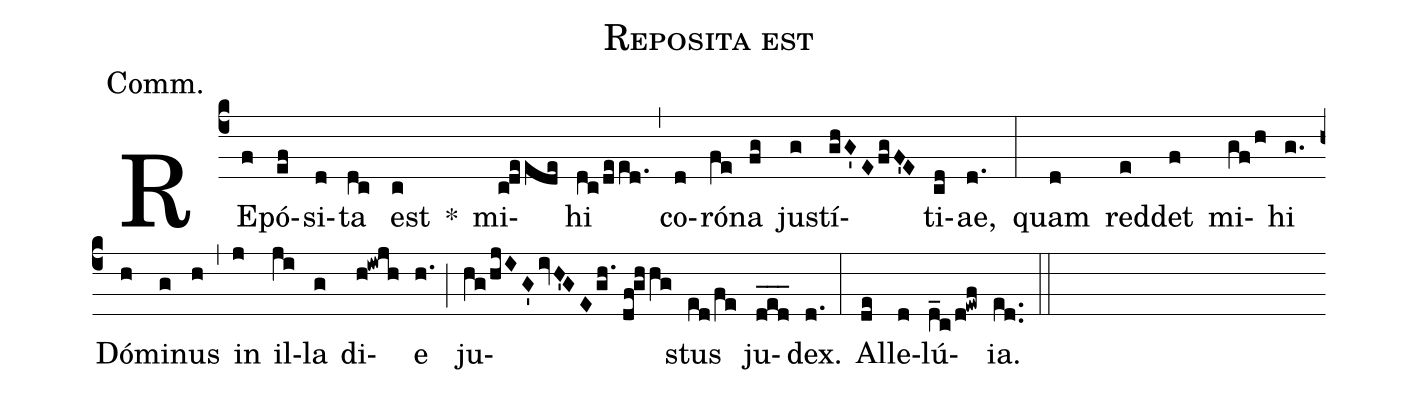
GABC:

name:Reposita est;
annotation:Comm.;
mode:1;
office-part:Communion;
%%
(c4) RE(f)pó(ef)si(d)ta(dc) est(c) *() mi(c!deede)hi(dc/deed.) (,) co(d)ró(fe)na(fg) ju(g)stí(ghG'E/fgF'E)ti(cd)ae,(d.) (:) quam(d) red(e)det(f) mi(gf/h)hi(g.) Dó(h)mi(g)nus(h) (,) in(j) il(ji)la(g) di(h!iwjh)e(h.) (;) ju(hg/hjIG'/ivH'GE/gh.//df!ghhg)stus(ed/fe) ju(ded___)dex.(d.) (:) Al(de)le(d)lú(d_c/d!ewf)ia.(ed..) (::)
